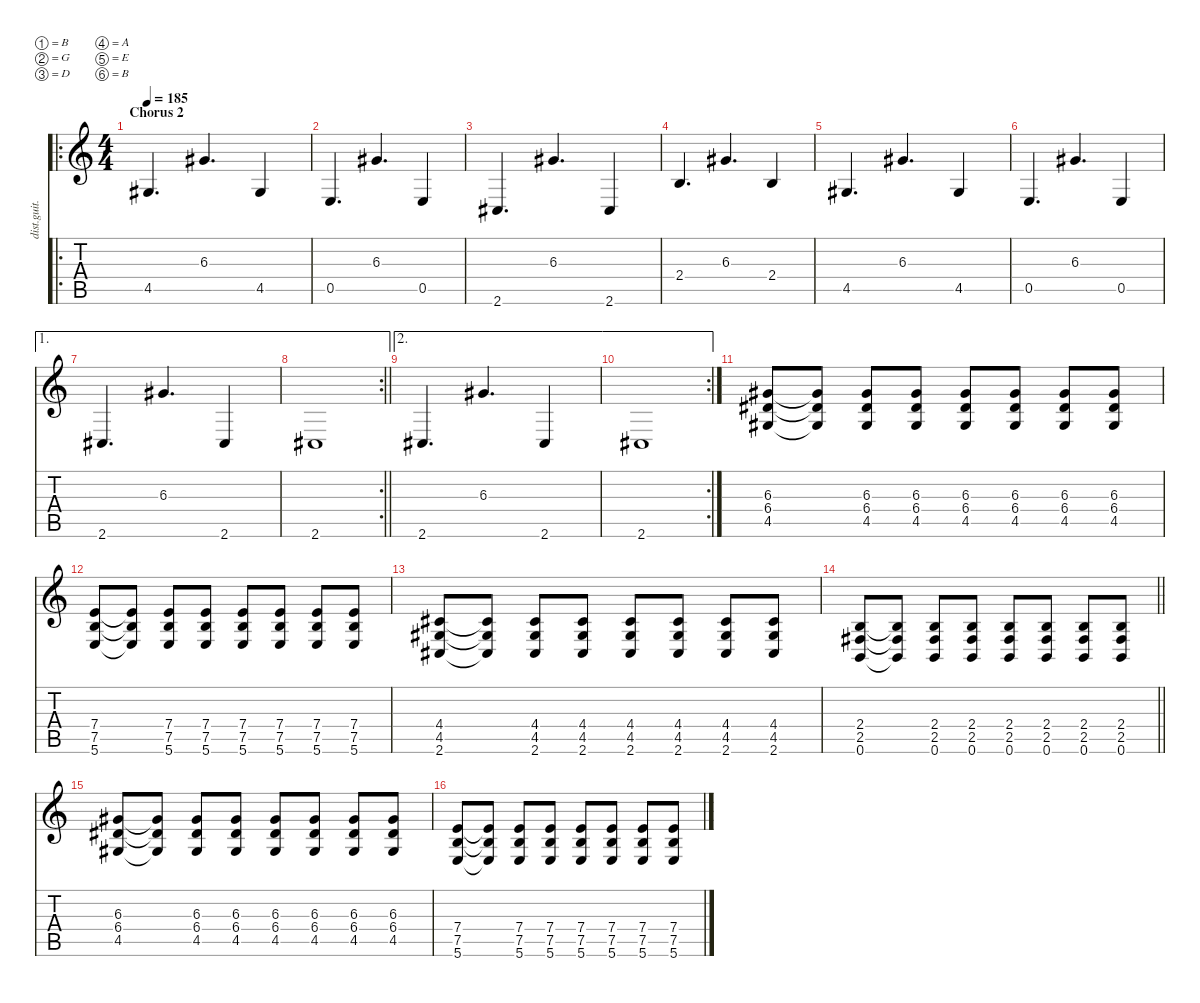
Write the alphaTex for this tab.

\defaultSystemsLayout 4
\hideDynamics
\bracketExtendMode nobrackets
\track ("Guitar L - Petr" "dist.guit.") {instrument distortionguitar}
\staff {score tabs}
\tuning (B3 G3 D3 A2 E2 B1)
\ro
\ts (4 4)
\section ("" "Chorus 2")
\tempo 185
\clef g2
\ks c
4.5{acc #}.4{d dy f beam Up} 6.3{acc #}.4{d beam Up} 4.5{acc #}.4{beam Up} |
0.5.4{d beam Up} 6.3{acc #}.4{d beam Up} 0.5.4{beam Up} |
2.6{acc #}.4{d beam Up} 6.3{acc #}.4{d beam Up} 2.6{acc #}.4{beam Up} |
2.4.4{d beam Up} 6.3{acc #}.4{d beam Up} 2.4.4{beam Up} |
4.5{acc #}.4{d beam Up} 6.3{acc #}.4{d beam Up} 4.5{acc #}.4{beam Up} |
0.5.4{d beam Up} 6.3{acc #}.4{d beam Up} 0.5.4{beam Up} |
\ae 1
2.6{acc #}.4{d beam Up} 6.3{acc #}.4{d beam Up} 2.6{acc #}.4{beam Up} |
\ae 1
\rc 2
\barLineRight lightlight
2.6{acc #}.1{beam Up} |
\ae 2
2.6{acc #}.4{d beam Up} 6.3{acc #}.4{d beam Up} 2.6{acc #}.4{beam Up} |
\ae 2
\rc 2
2.6{acc #}.1{beam Up} |
(6.3{acc #} 6.4{acc #} 4.5{acc #}).8{beam Up} (6.3{t acc #} 6.4{t acc #} 4.5{t acc #}).8{beam Up} (6.3{acc #} 6.4{acc #} 4.5{acc #}).8{beam Up} (6.3{acc #} 6.4{acc #} 4.5{acc #}).8{beam Up} (6.3{acc #} 6.4{acc #} 4.5{acc #}).8{beam Up} (6.3{acc #} 6.4{acc #} 4.5{acc #}).8{beam Up} (6.3{acc #} 6.4{acc #} 4.5{acc #}).8{beam Up} (6.3{acc #} 6.4{acc #} 4.5{acc #}).8{beam Up} |
(7.4 7.5 5.6).8{beam Up} (7.4{t} 7.5{t} 5.6{t}).8{beam Up} (7.4 7.5 5.6).8{beam Up} (7.4 7.5 5.6).8{beam Up} (7.4 7.5 5.6).8{beam Up} (7.4 7.5 5.6).8{beam Up} (7.4 7.5 5.6).8{beam Up} (7.4 7.5 5.6).8{beam Up} |
(4.4{acc #} 4.5{acc #} 2.6{acc #}).8{beam Up} (4.4{t acc #} 4.5{t acc #} 2.6{t acc #}).8{beam Up} (4.4{acc #} 4.5{acc #} 2.6{acc #}).8{beam Up} (4.4{acc #} 4.5{acc #} 2.6{acc #}).8{beam Up} (4.4{acc #} 4.5{acc #} 2.6{acc #}).8{beam Up} (4.4{acc #} 4.5{acc #} 2.6{acc #}).8{beam Up} (4.4{acc #} 4.5{acc #} 2.6{acc #}).8{beam Up} (4.4{acc #} 4.5{acc #} 2.6{acc #}).8{beam Up} |
\barLineRight lightlight
(2.4 2.5{acc #} 0.6).8{beam Up} (2.4{t} 2.5{t acc #} 0.6{t}).8{beam Up} (2.4 2.5{acc #} 0.6).8{beam Up} (2.4 2.5{acc #} 0.6).8{beam Up} (2.4 2.5{acc #} 0.6).8{beam Up} (2.4 2.5{acc #} 0.6).8{beam Up} (2.4 2.5{acc #} 0.6).8{beam Up} (2.4 2.5{acc #} 0.6).8{beam Up} |
(6.3{acc #} 6.4{acc #} 4.5{acc #}).8{beam Up} (6.3{t acc #} 6.4{t acc #} 4.5{t acc #}).8{beam Up} (6.3{acc #} 6.4{acc #} 4.5{acc #}).8{beam Up} (6.3{acc #} 6.4{acc #} 4.5{acc #}).8{beam Up} (6.3{acc #} 6.4{acc #} 4.5{acc #}).8{beam Up} (6.3{acc #} 6.4{acc #} 4.5{acc #}).8{beam Up} (6.3{acc #} 6.4{acc #} 4.5{acc #}).8{beam Up} (6.3{acc #} 6.4{acc #} 4.5{acc #}).8{beam Up} |
(7.4 7.5 5.6).8{beam Up} (7.4{t} 7.5{t} 5.6{t}).8{beam Up} (7.4 7.5 5.6).8{beam Up} (7.4 7.5 5.6).8{beam Up} (7.4 7.5 5.6).8{beam Up} (7.4 7.5 5.6).8{beam Up} (7.4 7.5 5.6).8{beam Up} (7.4 7.5 5.6).8{beam Up}
